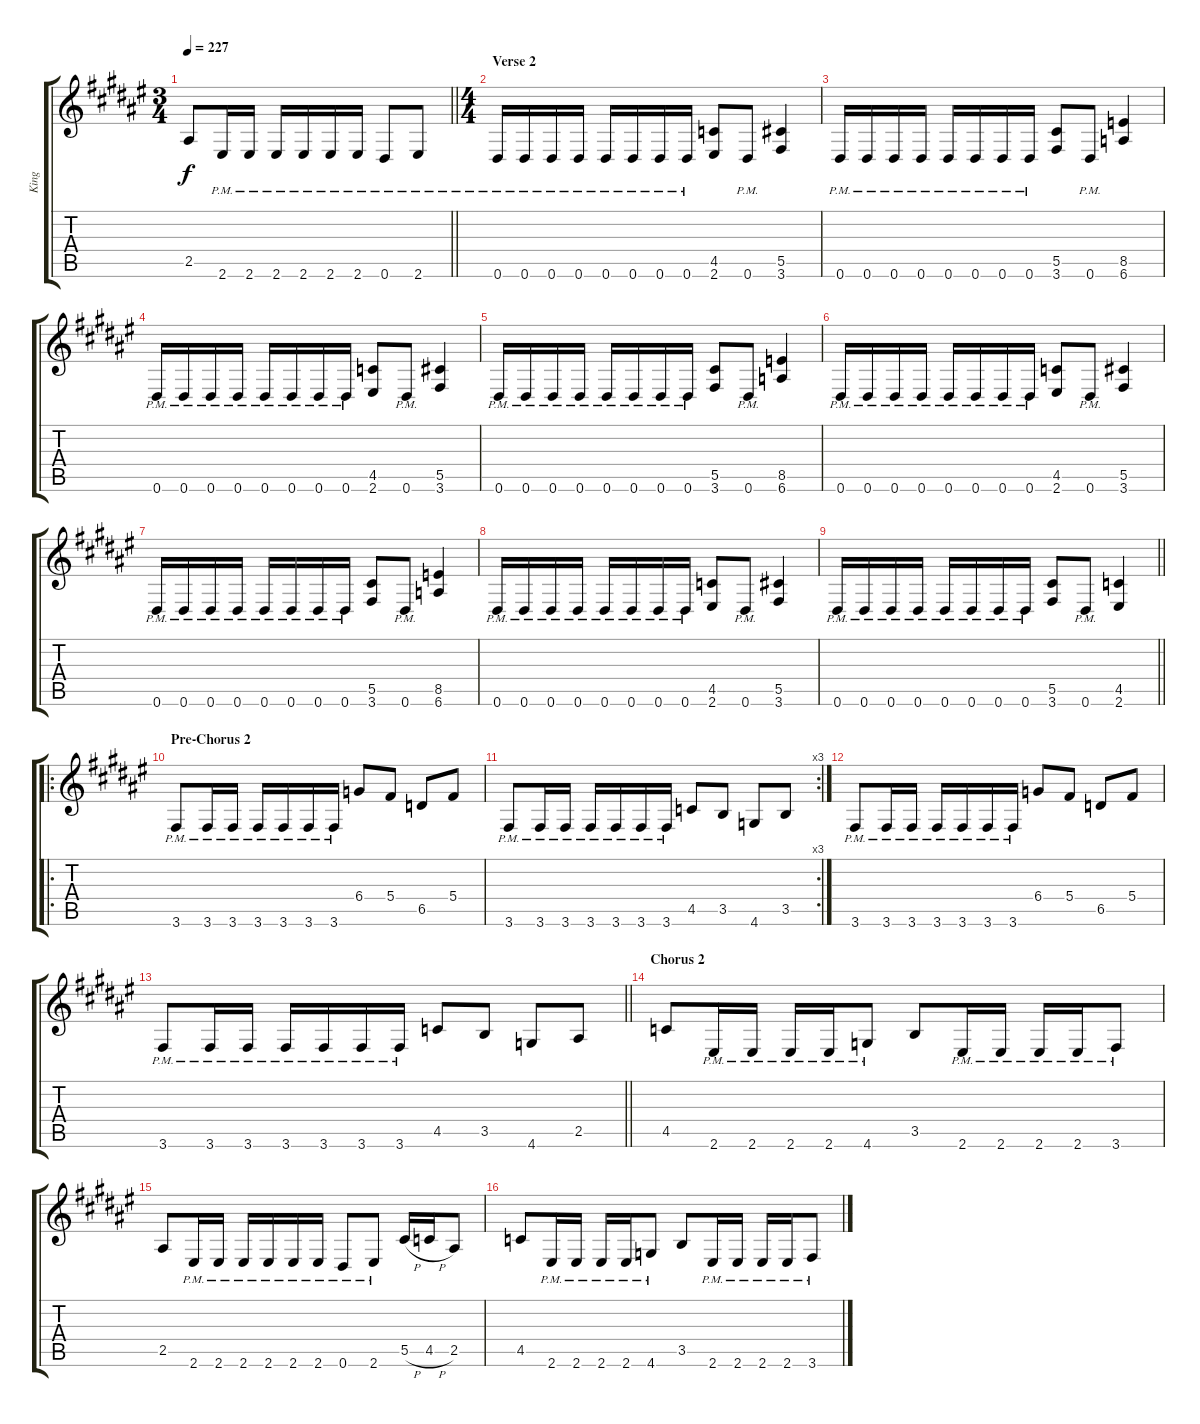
\track ("King" "King") {instrument distortionguitar}
\staff {score tabs}
\tuning (Eb4 Bb3 Gb3 Db3 Ab2 Eb2) {hide}
\ts (3 4)
\tempo 227
\clef g2
\barLineRight lightlight
\ks f#
2.5.8{dy f} 2.6{pm}.16 2.6{pm}.16 2.6{pm}.16 2.6{pm}.16 2.6{pm}.16 2.6{pm}.16 0.6{pm}.8 2.6{pm}.8 |
\ts (4 4)
\section ("" "Verse 2")
0.6{pm}.16 0.6{pm}.16 0.6{pm}.16 0.6{pm}.16 0.6{pm}.16 0.6{pm}.16 0.6{pm}.16 0.6{pm}.16 (4.5 2.6).8 0.6{pm}.8 (5.5 3.6).4 |
0.6{pm}.16 0.6{pm}.16 0.6{pm}.16 0.6{pm}.16 0.6{pm}.16 0.6{pm}.16 0.6{pm}.16 0.6{pm}.16 (5.5 3.6).8 0.6{pm}.8 (8.5 6.6).4 |
0.6{pm}.16 0.6{pm}.16 0.6{pm}.16 0.6{pm}.16 0.6{pm}.16 0.6{pm}.16 0.6{pm}.16 0.6{pm}.16 (4.5 2.6).8 0.6{pm}.8 (5.5 3.6).4 |
0.6{pm}.16 0.6{pm}.16 0.6{pm}.16 0.6{pm}.16 0.6{pm}.16 0.6{pm}.16 0.6{pm}.16 0.6{pm}.16 (5.5 3.6).8 0.6{pm}.8 (8.5 6.6).4 |
0.6{pm}.16 0.6{pm}.16 0.6{pm}.16 0.6{pm}.16 0.6{pm}.16 0.6{pm}.16 0.6{pm}.16 0.6{pm}.16 (4.5 2.6).8 0.6{pm}.8 (5.5 3.6).4 |
0.6{pm}.16 0.6{pm}.16 0.6{pm}.16 0.6{pm}.16 0.6{pm}.16 0.6{pm}.16 0.6{pm}.16 0.6{pm}.16 (5.5 3.6).8 0.6{pm}.8 (8.5 6.6).4 |
0.6{pm}.16 0.6{pm}.16 0.6{pm}.16 0.6{pm}.16 0.6{pm}.16 0.6{pm}.16 0.6{pm}.16 0.6{pm}.16 (4.5 2.6).8 0.6{pm}.8 (5.5 3.6).4 |
\barLineRight lightlight
0.6{pm}.16 0.6{pm}.16 0.6{pm}.16 0.6{pm}.16 0.6{pm}.16 0.6{pm}.16 0.6{pm}.16 0.6{pm}.16 (5.5 3.6).8 0.6{pm}.8 (4.5 2.6).4 |
\ro
\section ("" "Pre-Chorus 2")
3.6{pm}.8 3.6{pm}.16 3.6{pm}.16 3.6{pm}.16 3.6{pm}.16 3.6{pm}.16 3.6{pm}.16 6.4.8 5.4.8 6.5.8 5.4.8 |
\rc 3
3.6{pm}.8 3.6{pm}.16 3.6{pm}.16 3.6{pm}.16 3.6{pm}.16 3.6{pm}.16 3.6{pm}.16 4.5.8 3.5.8 4.6.8 3.5.8 |
3.6{pm}.8 3.6{pm}.16 3.6{pm}.16 3.6{pm}.16 3.6{pm}.16 3.6{pm}.16 3.6{pm}.16 6.4.8 5.4.8 6.5.8 5.4.8 |
\barLineRight lightlight
3.6{pm}.8 3.6{pm}.16 3.6{pm}.16 3.6{pm}.16 3.6{pm}.16 3.6{pm}.16 3.6{pm}.16 4.5.8 3.5.8 4.6.8 2.5.8 |
\section ("" "Chorus 2")
4.5.8 2.6{pm}.16 2.6{pm}.16 2.6{pm}.16 2.6{pm}.16 4.6{pm}.8 3.5.8 2.6{pm}.16 2.6{pm}.16 2.6{pm}.16 2.6{pm}.16 3.6{pm}.8 |
2.5.8 2.6{pm}.16 2.6{pm}.16 2.6{pm}.16 2.6{pm}.16 2.6{pm}.16 2.6{pm}.16 0.6{pm}.8 2.6{pm}.8 5.5{h}.16 4.5{h}.16 2.5.8 |
4.5.8 2.6{pm}.16 2.6{pm}.16 2.6{pm}.16 2.6{pm}.16 4.6{pm}.8 3.5.8 2.6{pm}.16 2.6{pm}.16 2.6{pm}.16 2.6{pm}.16 3.6{pm}.8
